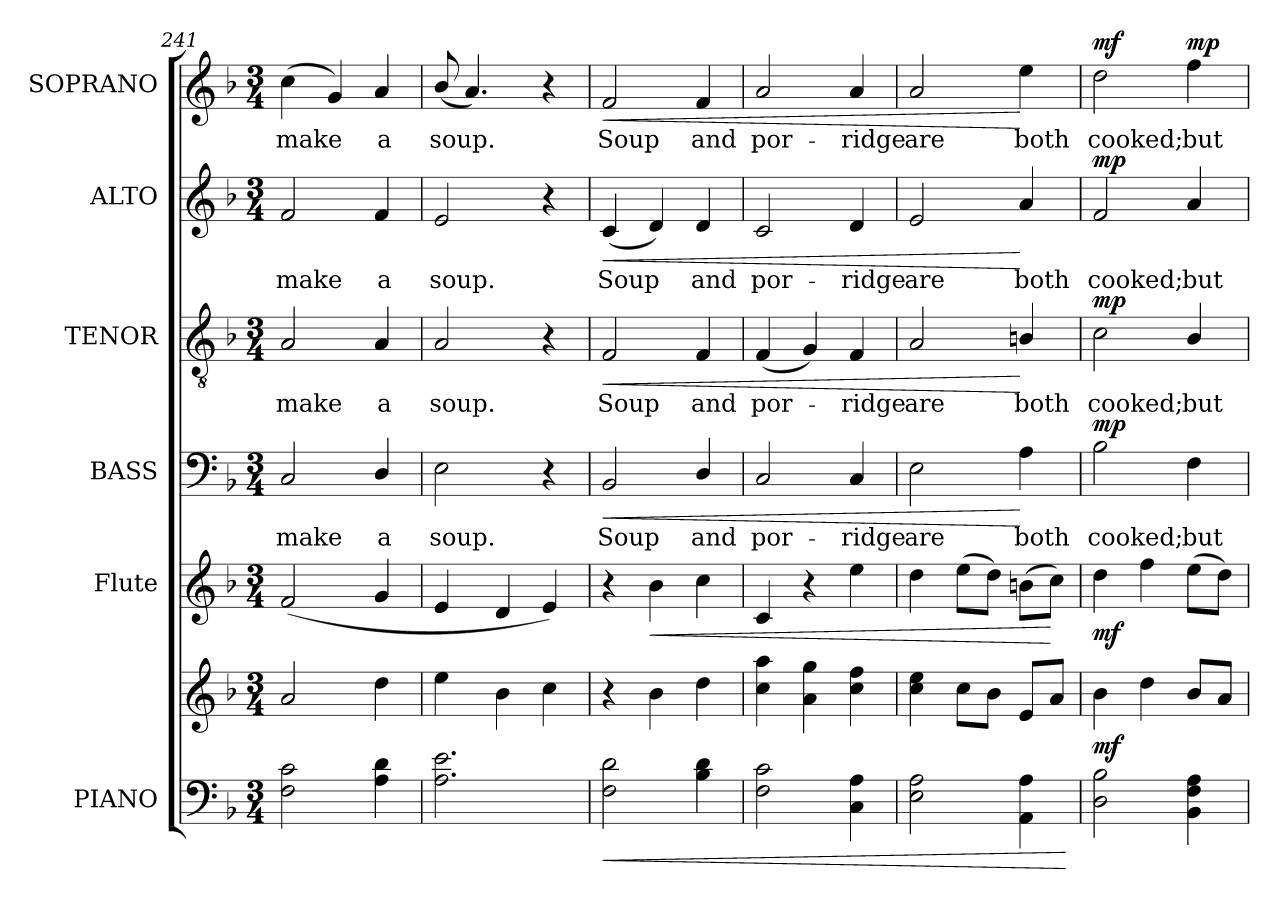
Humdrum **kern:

**kern	**kern	**dynam	**kern	**dynam	**kern	**text	**dynam	**kern	**text	**dynam	**kern	**text	**dynam	**kern	**text	**dynam
*part6	*part6	*part6	*part5	*part5	*part4	*part4	*part4	*part3	*part3	*part3	*part2	*part2	*part2	*part1	*part1	*part1
*staff7	*staff6	*staff6/7	*staff5	*staff5	*staff4	*staff4	*staff4	*staff3	*staff3	*staff3	*staff2	*staff2	*staff2	*staff1	*staff1	*staff1
*I"PIANO	*	*	*I"Flute	*	*I"BASS	*	*	*I"TENOR	*	*	*I"ALTO	*	*	*I"SOPRANO	*	*
*I'PNO.	*	*	*I'Fl.	*	*I'B.	*	*	*I'T.	*	*	*I'A.	*	*	*I'S.	*	*
*clefF4	*clefG2	*	*clefG2	*	*clefF4	*	*	*clefGv2	*	*	*clefG2	*	*	*clefG2	*	*
*	*	*	*	*	*	*	*	*ITrd7c12	*	*	*	*	*	*	*	*
*k[b-]	*k[b-]	*	*k[b-]	*	*k[b-]	*	*	*k[b-]	*	*	*k[b-]	*	*	*k[b-]	*	*
*d:	*d:	*	*d:	*	*d:	*	*	*d:	*	*	*d:	*	*	*d:	*	*
*M3/4	*M3/4	*	*M3/4	*	*M3/4	*	*	*M3/4	*	*	*M3/4	*	*	*M3/4	*	*
=241	=241	=241	=241	=241	=241	=241	=241	=241	=241	=241	=241	=241	=241	=241	=241	=241
!	!	!	!	!	!	!LO:LY:b:color=#000000	!	!	!	!	!	!	!	!	!	!
!	!	!	!	!	!	!	!	!	!LO:LY:b:color=#000000	!	!	!	!	!	!	!
!	!	!	!	!	!	!	!	!	!	!	!	!LO:LY:b:color=#000000	!	!	!	!
!	!	!	!	!	!	!	!	!	!	!	!	!	!	!	!LO:LY:b:color=#000000	!
2Fi\ 2ci	2ai/	.	(2fi/	.	2Ci/	make	.	2AAi/	make	.	2fi/	make	.	(4cci\	make	.
.	.	.	.	.	.	.	.	.	.	.	.	.	.	4gi/)	.	.
!	!	!	!	!	!	!LO:LY:b:color=#000000	!	!	!	!	!	!	!	!	!	!
!	!	!	!	!	!	!	!	!	!LO:LY:b:color=#000000	!	!	!	!	!	!	!
!	!	!	!	!	!	!	!	!	!	!	!	!LO:LY:b:color=#000000	!	!	!	!
!	!	!	!	!	!	!	!	!	!	!	!	!	!	!	!LO:LY:b:color=#000000	!
4Ai\ 4di	4ddi\	.	4gi/	.	4Di/	a	.	4AAi/	a	.	4fi/	a	.	4ai/	a	.
=242	=242	=242	=242	=242	=242	=242	=242	=242	=242	=242	=242	=242	=242	=242	=242	=242
!	!	!	!	!	!	!LO:LY:b:color=#000000	!	!	!	!	!	!	!	!	!	!
!	!	!	!	!	!	!	!	!	!LO:LY:b:color=#000000	!	!	!	!	!	!	!
!	!	!	!	!	!	!	!	!	!	!	!	!LO:LY:b:color=#000000	!	!	!	!
!	!	!	!	!	!	!	!	!	!	!	!	!	!	!	!LO:LY:b:color=#000000	!
2.Ai\ 2.ei	4eei\	.	4ei/	.	2Ei\	soup.	.	2AAi/	soup.	.	2ei/	soup.	.	(8b-i/	soup.	.
.	.	.	.	.	.	.	.	.	.	.	.	.	.	4.ai/)	.	.
.	4b-i\	.	4di/	.	.	.	.	.	.	.	.	.	.	.	.	.
.	4cci\	.	4ei/)	.	4r	.	.	4r	.	.	4r	.	.	4r	.	.
=243	=243	=243	=243	=243	=243	=243	=243	=243	=243	=243	=243	=243	=243	=243	=243	=243
!	!	!LO:HP:b=2	!	!	!	!	!	!	!	!	!	!	!	!	!	!
!	!	!	!	!	!	!LO:LY:b:color=#000000	!LO:HP:b	!	!	!	!	!	!	!	!	!
!	!	!	!	!	!	!	!	!	!LO:LY:b:color=#000000	!LO:HP:b	!	!	!	!	!	!
!	!	!	!	!	!	!	!	!	!	!	!	!LO:LY:b:color=#000000	!LO:HP:b	!	!	!
!	!	!	!	!	!	!	!	!	!	!	!	!	!	!	!LO:LY:b:color=#000000	!LO:HP:b
2Fi\ 2di	4r	<	4r	.	2BB-i/	Soup	<	2FFi/	Soup	<	(4ci/	Soup	<	2fi/	Soup	<
!	!	!	!	!LO:HP:b	!	!	!	!	!	!	!	!	!	!	!	!
.	4b-i\	.	4b-i\	<	.	.	.	.	.	.	4di/)	.	.	.	.	.
!	!	!	!	!	!	!LO:LY:b:color=#000000	!	!	!	!	!	!	!	!	!	!
!	!	!	!	!	!	!	!	!	!LO:LY:b:color=#000000	!	!	!	!	!	!	!
!	!	!	!	!	!	!	!	!	!	!	!	!LO:LY:b:color=#000000	!	!	!	!
!	!	!	!	!	!	!	!	!	!	!	!	!	!	!	!LO:LY:b:color=#000000	!
4B-i\ 4di	4ddi\	.	4cci\	.	4Di/	and	.	4FFi/	and	.	4di/	and	.	4fi/	and	.
!!LO:LB:g=z
=244	=244	=244	=244	=244	=244	=244	=244	=244	=244	=244	=244	=244	=244	=244	=244	=244
!	!	!	!	!	!	!LO:LY:b:color=#000000	!	!	!	!	!	!	!	!	!	!
!	!	!	!	!	!	!	!	!	!LO:LY:b:color=#000000	!	!	!	!	!	!	!
!	!	!	!	!	!	!	!	!	!	!	!	!LO:LY:b:color=#000000	!	!	!	!
!	!	!	!	!	!	!	!	!	!	!	!	!	!	!	!LO:LY:b:color=#000000	!
2Fi\ 2ci	4cci\ 4aai	.	4ci/	.	2Ci/	por-	.	(4FFi/	por-	.	2ci/	por-	.	2ai/	por-	.
.	4ai\ 4ggi	.	4r	.	.	.	.	4GGi/)	.	.	.	.	.	.	.	.
!	!	!	!	!	!	!LO:LY:b:color=#000000	!	!	!	!	!	!	!	!	!	!
!	!	!	!	!	!	!	!	!	!LO:LY:b:color=#000000	!	!	!	!	!	!	!
!	!	!	!	!	!	!	!	!	!	!	!	!LO:LY:b:color=#000000	!	!	!	!
!	!	!	!	!	!	!	!	!	!	!	!	!	!	!	!LO:LY:b:color=#000000	!
4Ci\ 4Ai	4cci\ 4ffi	.	4eei\	.	4Ci/	-ridge	.	4FFi/	-ridge	.	4di/	-ridge	.	4ai/	-ridge	.
=245	=245	=245	=245	=245	=245	=245	=245	=245	=245	=245	=245	=245	=245	=245	=245	=245
!	!	!	!	!	!	!LO:LY:b:color=#000000	!	!	!	!	!	!	!	!	!	!
!	!	!	!	!	!	!	!	!	!LO:LY:b:color=#000000	!	!	!	!	!	!	!
!	!	!	!	!	!	!	!	!	!	!	!	!LO:LY:b:color=#000000	!	!	!	!
!	!	!	!	!	!	!	!	!	!	!	!	!	!	!	!LO:LY:b:color=#000000	!
2Ei\ 2Ai	4cci\ 4eei	.	4ddi\	.	2Ei\	are	.	2AAi/	are	.	2ei/	are	.	2ai/	are	.
.	8cci\L	.	(8eei\L	.	.	.	.	.	.	.	.	.	.	.	.	.
.	8b-i\J	.	8ddi\J)	.	.	.	.	.	.	.	.	.	.	.	.	.
!	!	!	!	!	!	!LO:LY:b:color=#000000	!	!	!	!	!	!	!	!	!	!
!	!	!	!	!	!	!	!	!	!LO:LY:b:color=#000000	!	!	!	!	!	!	!
!	!	!	!	!	!	!	!	!	!	!	!	!LO:LY:b:color=#000000	!	!	!	!
!	!	!	!	!	!	!	!	!	!	!	!	!	!	!	!LO:LY:b:color=#000000	!
4AAi\ 4Ai	8ei/L	.	(8bni\L	.	4Ai\	both	[	4BBni/	both	[	4ai/	both	[	4eei\	both	[
.	8ai/J	.	8cci\J)	[	.	.	.	.	.	.	.	.	.	.	.	.
.	.	[	.	.	.	.	.	.	.	.	.	.	.	.	.	.
=246	=246	=246	=246	=246	=246	=246	=246	=246	=246	=246	=246	=246	=246	=246	=246	=246
!	!	!	!	!	!	!LO:LY:b:color=#000000	!	!	!	!	!	!	!	!	!	!
!	!	!	!	!	!	!	!	!	!LO:LY:b:color=#000000	!	!	!	!	!	!	!
!	!	!	!	!	!	!	!	!	!	!	!	!LO:LY:b:color=#000000	!	!	!	!
!	!	!	!	!	!	!	!	!	!	!	!	!	!	!	!LO:LY:b:color=#000000	!
2Di\ 2B-i	4b-i\	mf	4ddi\	mf	2B-i\	cooked;	mp	2Ci\	cooked;	mp	2fi/	cooked;	mp	2ddi\	cooked;	mf
.	4ddi\	.	4ffi\	.	.	.	.	.	.	.	.	.	.	.	.	.
!	!	!	!	!	!	!LO:LY:b:color=#000000	!	!	!	!	!	!	!	!	!	!
!	!	!	!	!	!	!	!	!	!LO:LY:b:color=#000000	!	!	!	!	!	!	!
!	!	!	!	!	!	!	!	!	!	!	!	!LO:LY:b:color=#000000	!	!	!	!
!	!	!	!	!	!	!	!	!	!	!	!	!	!	!	!LO:LY:b:color=#000000	!
4BB-i\ 4Fi 4Ai	8b-i/L	.	(8eei\L	.	4Fi\	but	.	4BB-i/	but	.	4ai/	but	.	4ffi\	but	mp
.	8ai/J	.	8ddi\J)	.	.	.	.	.	.	.	.	.	.	.	.	.
=	=	=	=	=	=	=	=	=	=	=	=	=	=	=	=	=
*-	*-	*-	*-	*-	*-	*-	*-	*-	*-	*-	*-	*-	*-	*-	*-	*-
